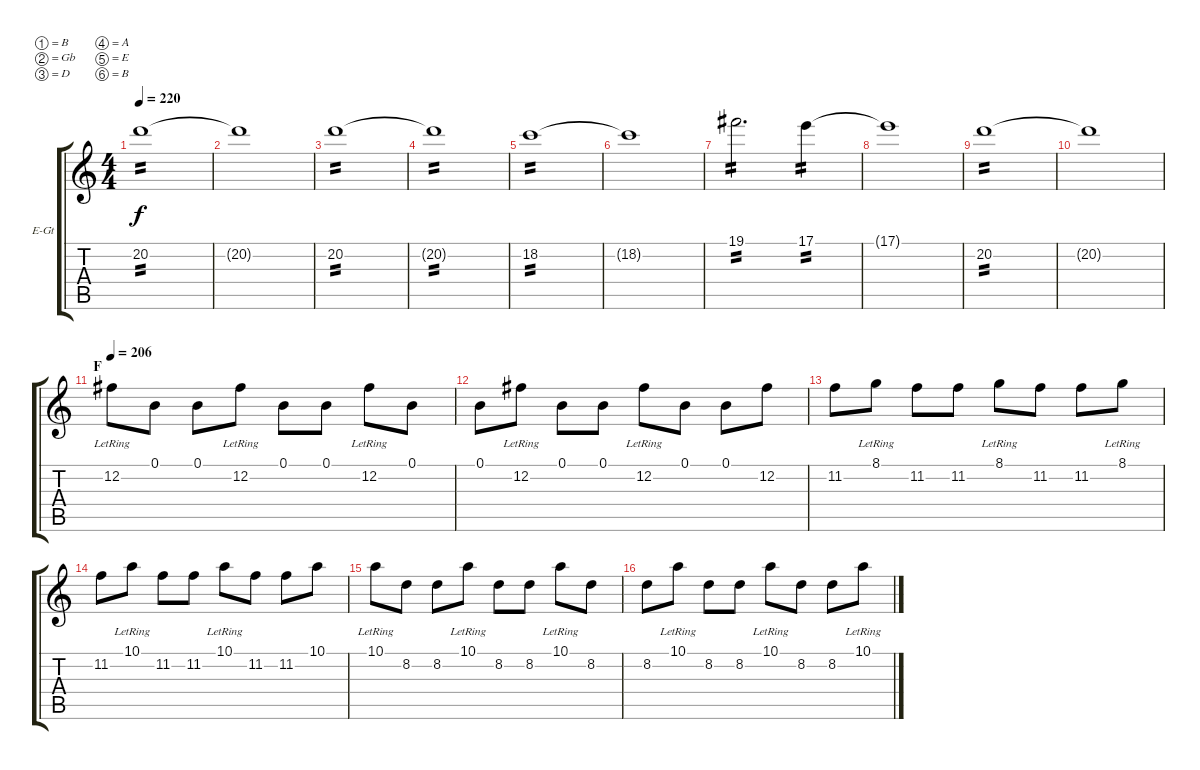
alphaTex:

\bracketExtendMode groupsimilarinstruments
\firstSystemTrackNameOrientation horizontal
\otherSystemsTrackNameOrientation horizontal
\track ("Lead Guitar" "E-Gt") {instrument distortionguitar}
\staff {score tabs}
\tuning (B3 Gb3 D3 A2 E2 B1)
\ts (4 4)
\tempo 220
\clef g2
\scale
0.333333
\ks c
20.2.1{tp 2 dy f} |
\scale
0.333333 20.2{t}.1 |
\scale
0.333333 20.2.1{tp 2} |
\scale
0.333333 20.2{t}.1{tp 2} |
\scale
0.333333 18.2.1{tp 2} |
\scale
0.288372 18.2{t}.1 |
\scale
0.423256 19.1.2{d tp 2} 17.1.4{tp 2} |
\scale
0.288372 17.1{t}.1 |
\scale
0.216783 20.2.1{tp 2} |
\scale
0.216783 20.2{t}.1 |
\section ("" "F")
\tempo 206
\scale
0.566434 12.2{lr}.8 0.1.8 0.1.8 12.2{lr}.8 0.1.8 0.1.8 12.2{lr}.8 0.1.8 |
\scale
0.38343 0.1.8 12.2{lr}.8 0.1.8 0.1.8 12.2{lr}.8 0.1.8 0.1.8 12.2.8 |
\scale
0.308285 11.2.8 8.1{lr}.8 11.2.8 11.2.8 8.1{lr}.8 11.2.8 11.2.8 8.1{lr}.8 |
\scale
0.308285 11.2.8 10.1{lr}.8 11.2.8 11.2.8 10.1{lr}.8 11.2.8 11.2.8 10.1.8 |
\scale
0.307102 10.1{lr}.8 8.2.8 8.2.8 10.1{lr}.8 8.2.8 8.2.8 10.1{lr}.8 8.2.8 |
\scale
0.307102 8.2.8 10.1{lr}.8 8.2.8 8.2.8 10.1{lr}.8 8.2.8 8.2.8 10.1{lr}.8
